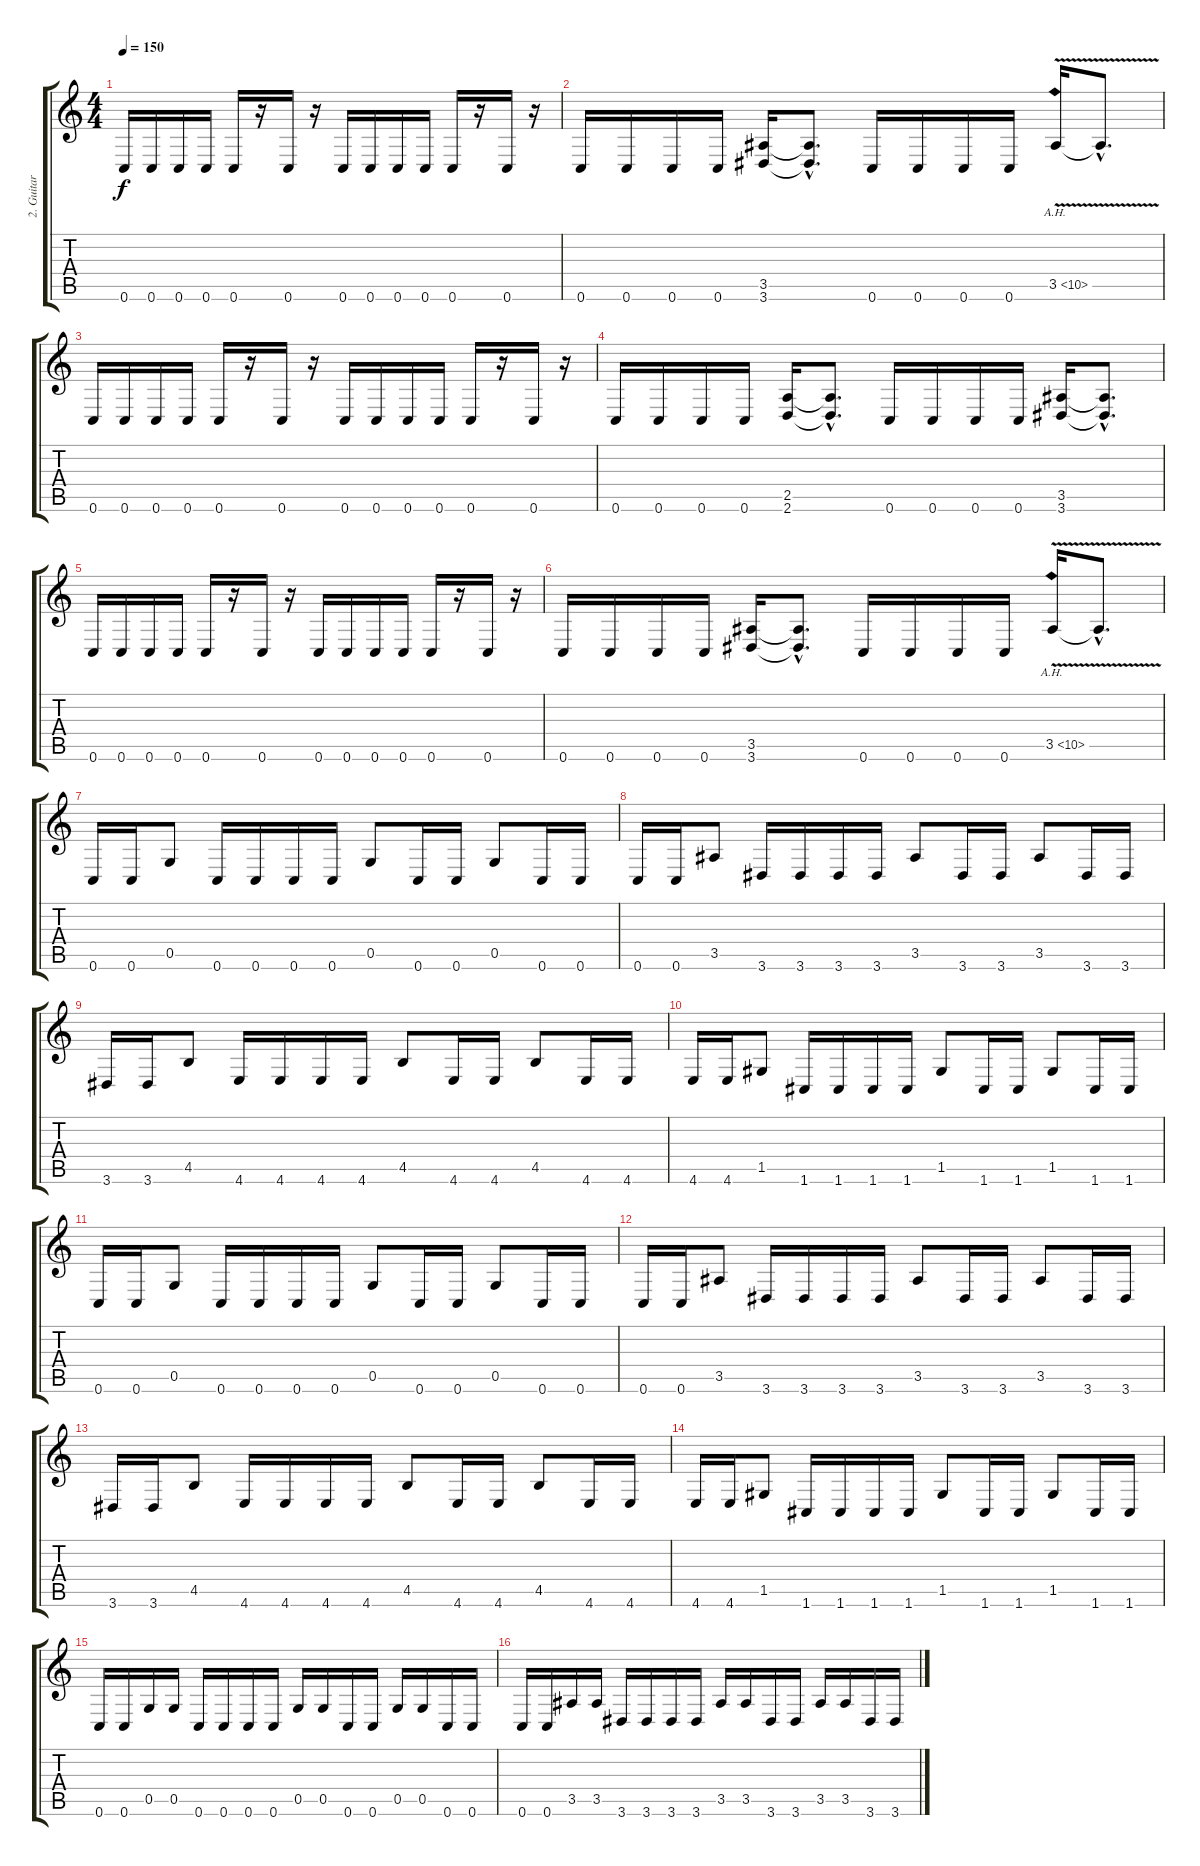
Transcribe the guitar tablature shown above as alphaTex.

\track ("2. Guitar" "2. Guitar") {instrument distortionguitar}
\staff {score tabs}
\tuning (D4 A3 F3 C3 G2 C2) {hide}
\ts (4 4)
\tempo 150
\clef g2
\ks c
0.6.16{dy f} 0.6.16 0.6.16 0.6.16 0.6.16 r.16 0.6.16 r.16 0.6.16 0.6.16 0.6.16 0.6.16 0.6.16 r.16 0.6.16 r.16 |
0.6.16 0.6.16 0.6.16 0.6.16 (3.5 3.6).16 (3.5{hac t} 3.6{hac t}).8{d} 0.6.16 0.6.16 0.6.16 0.6.16 3.5{ah 7 v}.16 3.5{hac t}.8{d} |
0.6.16 0.6.16 0.6.16 0.6.16 0.6.16 r.16 0.6.16 r.16 0.6.16 0.6.16 0.6.16 0.6.16 0.6.16 r.16 0.6.16 r.16 |
0.6.16 0.6.16 0.6.16 0.6.16 (2.5 2.6).16 (2.5{hac t} 2.6{hac t}).8{d} 0.6.16 0.6.16 0.6.16 0.6.16 (3.5 3.6).16 (3.5{hac t} 3.6{hac t}).8{d} |
0.6.16 0.6.16 0.6.16 0.6.16 0.6.16 r.16 0.6.16 r.16 0.6.16 0.6.16 0.6.16 0.6.16 0.6.16 r.16 0.6.16 r.16 |
0.6.16 0.6.16 0.6.16 0.6.16 (3.5 3.6).16 (3.5{hac t} 3.6{hac t}).8{d} 0.6.16 0.6.16 0.6.16 0.6.16 3.5{ah 7 v}.16 3.5{hac t}.8{d} |
0.6.16 0.6.16 0.5.8 0.6.16 0.6.16 0.6.16 0.6.16 0.5.8 0.6.16 0.6.16 0.5.8 0.6.16 0.6.16 |
0.6.16 0.6.16 3.5.8 3.6.16 3.6.16 3.6.16 3.6.16 3.5.8 3.6.16 3.6.16 3.5.8 3.6.16 3.6.16 |
3.6.16 3.6.16 4.5.8 4.6.16 4.6.16 4.6.16 4.6.16 4.5.8 4.6.16 4.6.16 4.5.8 4.6.16 4.6.16 |
4.6.16 4.6.16 1.5.8 1.6.16 1.6.16 1.6.16 1.6.16 1.5.8 1.6.16 1.6.16 1.5.8 1.6.16 1.6.16 |
0.6.16 0.6.16 0.5.8 0.6.16 0.6.16 0.6.16 0.6.16 0.5.8 0.6.16 0.6.16 0.5.8 0.6.16 0.6.16 |
0.6.16 0.6.16 3.5.8 3.6.16 3.6.16 3.6.16 3.6.16 3.5.8 3.6.16 3.6.16 3.5.8 3.6.16 3.6.16 |
3.6.16 3.6.16 4.5.8 4.6.16 4.6.16 4.6.16 4.6.16 4.5.8 4.6.16 4.6.16 4.5.8 4.6.16 4.6.16 |
4.6.16 4.6.16 1.5.8 1.6.16 1.6.16 1.6.16 1.6.16 1.5.8 1.6.16 1.6.16 1.5.8 1.6.16 1.6.16 |
0.6.16 0.6.16 0.5.16 0.5.16 0.6.16 0.6.16 0.6.16 0.6.16 0.5.16 0.5.16 0.6.16 0.6.16 0.5.16 0.5.16 0.6.16 0.6.16 |
0.6.16 0.6.16 3.5.16 3.5.16 3.6.16 3.6.16 3.6.16 3.6.16 3.5.16 3.5.16 3.6.16 3.6.16 3.5.16 3.5.16 3.6.16 3.6.16
